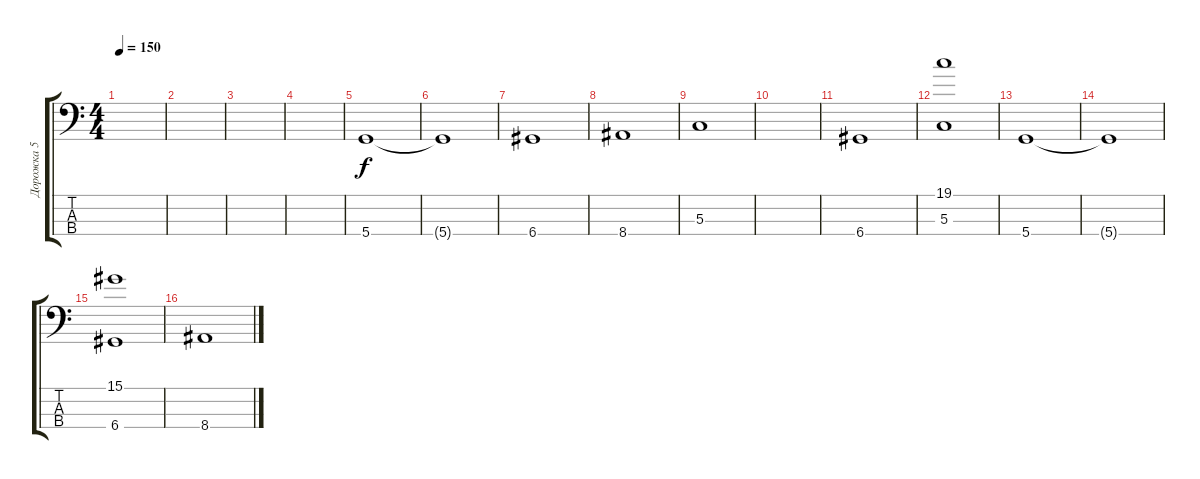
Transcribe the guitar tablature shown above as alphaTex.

\track ("Дорожка 5" "Дорожка 5") {instrument electricbassfinger}
\staff {score tabs}
\tuning (F2 C2 G1 D1) {hide}
\ts (4 4)
\tempo 150
\clef f4
\ks c
|
|
|
|
5.4.1 |
5.4{t}.1 |
6.4.1 |
8.4.1 |
5.3.1 |
|
6.4.1 |
(19.1 5.3).1 |
5.4.1 |
5.4{t}.1 |
(15.1 6.4).1 |
8.4.1
